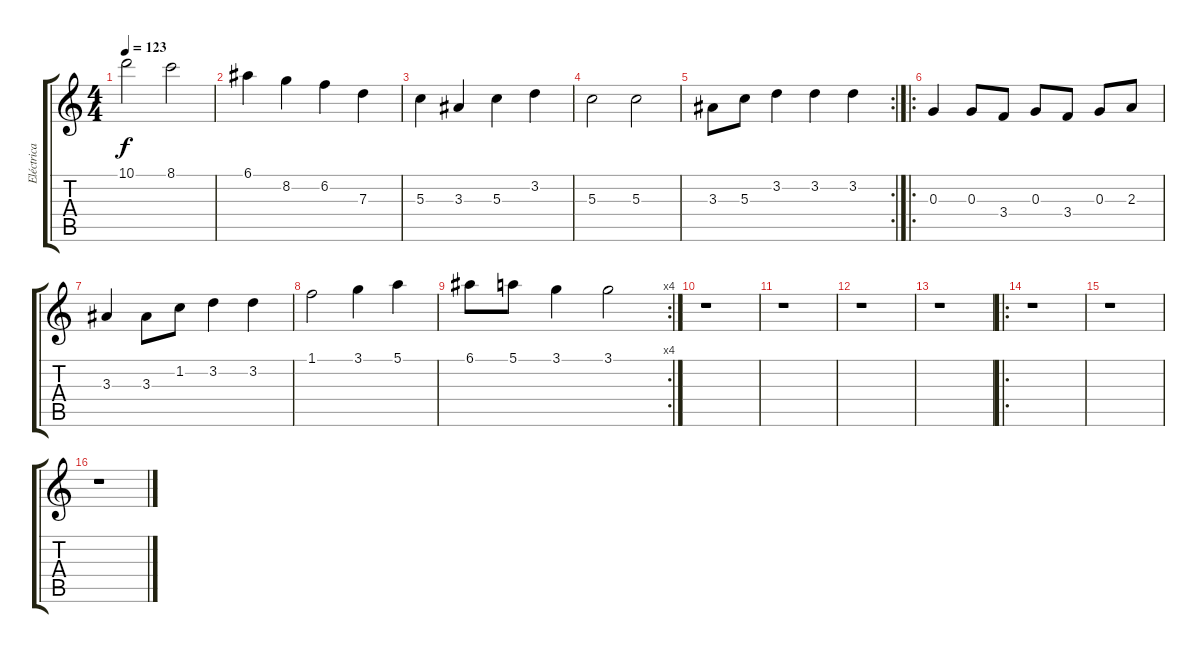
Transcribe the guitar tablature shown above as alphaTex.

\track ("Eléctrica" "Eléctrica") {instrument overdrivenguitar}
\staff {score tabs}
\tuning (E4 B3 G3 D3 A2 E2) {hide}
\ts (4 4)
\tempo 123
\clef g2
\ks c
10.1.2{dy f} 8.1.2 |
6.1.4 8.2.4 6.2.4 7.3.4 |
5.3.4 3.3.4 5.3.4 3.2.4 |
5.3.2 5.3.2 |
\rc 2
3.3.8 5.3.8 3.2.4 3.2.4 3.2.4 |
\ro
0.3.4 0.3.8 3.4.8 0.3.8 3.4.8 0.3.8 2.3.8 |
3.3.4 3.3.8 1.2.8 3.2.4 3.2.4 |
1.1.2 3.1.4 5.1.4 |
\rc 4
6.1.8 5.1.8 3.1.4 3.1.2 |
r.1 |
r.1 |
r.1 |
r.1 |
\ro
r.1 |
r.1 |
r.1
